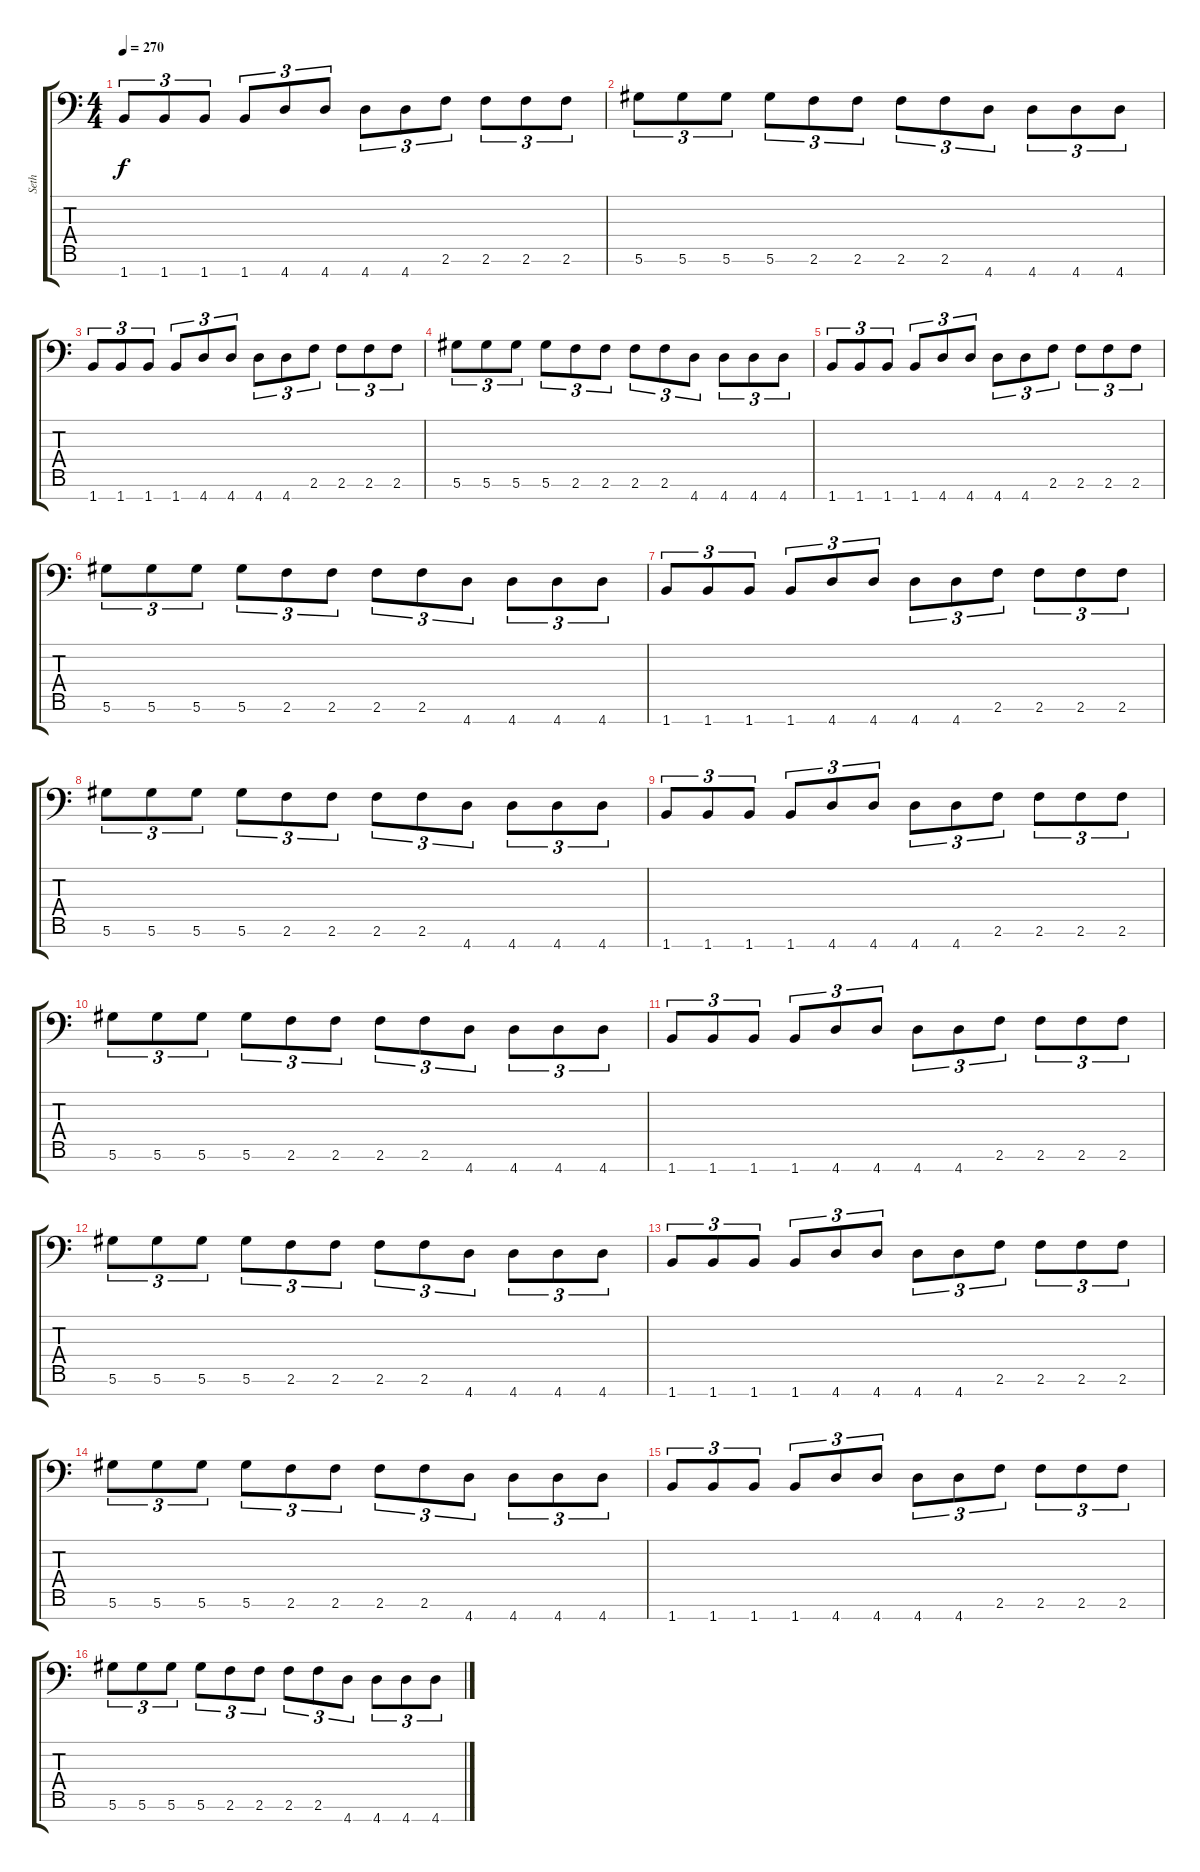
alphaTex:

\track ("Seth" "Seth") {instrument distortionguitar}
\staff {score tabs}
\tuning (Eb4 Bb3 Gb3 Db3 Ab2 Eb2 Bb1) {hide}
\ts (4 4)
\tempo 270
\clef f4
\ks c
1.7.8{tu (3 2) dy f} 1.7.8{tu (3 2)} 1.7.8{tu (3 2)} 1.7.8{tu (3 2)} 4.7.8{tu (3 2)} 4.7.8{tu (3 2)} 4.7.8{tu (3 2)} 4.7.8{tu (3 2)} 2.6.8{tu (3 2)} 2.6.8{tu (3 2)} 2.6.8{tu (3 2)} 2.6.8{tu (3 2)} |
5.6.8{tu (3 2)} 5.6.8{tu (3 2)} 5.6.8{tu (3 2)} 5.6.8{tu (3 2)} 2.6.8{tu (3 2)} 2.6.8{tu (3 2)} 2.6.8{tu (3 2)} 2.6.8{tu (3 2)} 4.7.8{tu (3 2)} 4.7.8{tu (3 2)} 4.7.8{tu (3 2)} 4.7.8{tu (3 2)} |
1.7.8{tu (3 2)} 1.7.8{tu (3 2)} 1.7.8{tu (3 2)} 1.7.8{tu (3 2)} 4.7.8{tu (3 2)} 4.7.8{tu (3 2)} 4.7.8{tu (3 2)} 4.7.8{tu (3 2)} 2.6.8{tu (3 2)} 2.6.8{tu (3 2)} 2.6.8{tu (3 2)} 2.6.8{tu (3 2)} |
5.6.8{tu (3 2)} 5.6.8{tu (3 2)} 5.6.8{tu (3 2)} 5.6.8{tu (3 2)} 2.6.8{tu (3 2)} 2.6.8{tu (3 2)} 2.6.8{tu (3 2)} 2.6.8{tu (3 2)} 4.7.8{tu (3 2)} 4.7.8{tu (3 2)} 4.7.8{tu (3 2)} 4.7.8{tu (3 2)} |
1.7.8{tu (3 2)} 1.7.8{tu (3 2)} 1.7.8{tu (3 2)} 1.7.8{tu (3 2)} 4.7.8{tu (3 2)} 4.7.8{tu (3 2)} 4.7.8{tu (3 2)} 4.7.8{tu (3 2)} 2.6.8{tu (3 2)} 2.6.8{tu (3 2)} 2.6.8{tu (3 2)} 2.6.8{tu (3 2)} |
5.6.8{tu (3 2)} 5.6.8{tu (3 2)} 5.6.8{tu (3 2)} 5.6.8{tu (3 2)} 2.6.8{tu (3 2)} 2.6.8{tu (3 2)} 2.6.8{tu (3 2)} 2.6.8{tu (3 2)} 4.7.8{tu (3 2)} 4.7.8{tu (3 2)} 4.7.8{tu (3 2)} 4.7.8{tu (3 2)} |
1.7.8{tu (3 2)} 1.7.8{tu (3 2)} 1.7.8{tu (3 2)} 1.7.8{tu (3 2)} 4.7.8{tu (3 2)} 4.7.8{tu (3 2)} 4.7.8{tu (3 2)} 4.7.8{tu (3 2)} 2.6.8{tu (3 2)} 2.6.8{tu (3 2)} 2.6.8{tu (3 2)} 2.6.8{tu (3 2)} |
5.6.8{tu (3 2)} 5.6.8{tu (3 2)} 5.6.8{tu (3 2)} 5.6.8{tu (3 2)} 2.6.8{tu (3 2)} 2.6.8{tu (3 2)} 2.6.8{tu (3 2)} 2.6.8{tu (3 2)} 4.7.8{tu (3 2)} 4.7.8{tu (3 2)} 4.7.8{tu (3 2)} 4.7.8{tu (3 2)} |
1.7.8{tu (3 2)} 1.7.8{tu (3 2)} 1.7.8{tu (3 2)} 1.7.8{tu (3 2)} 4.7.8{tu (3 2)} 4.7.8{tu (3 2)} 4.7.8{tu (3 2)} 4.7.8{tu (3 2)} 2.6.8{tu (3 2)} 2.6.8{tu (3 2)} 2.6.8{tu (3 2)} 2.6.8{tu (3 2)} |
5.6.8{tu (3 2)} 5.6.8{tu (3 2)} 5.6.8{tu (3 2)} 5.6.8{tu (3 2)} 2.6.8{tu (3 2)} 2.6.8{tu (3 2)} 2.6.8{tu (3 2)} 2.6.8{tu (3 2)} 4.7.8{tu (3 2)} 4.7.8{tu (3 2)} 4.7.8{tu (3 2)} 4.7.8{tu (3 2)} |
1.7.8{tu (3 2)} 1.7.8{tu (3 2)} 1.7.8{tu (3 2)} 1.7.8{tu (3 2)} 4.7.8{tu (3 2)} 4.7.8{tu (3 2)} 4.7.8{tu (3 2)} 4.7.8{tu (3 2)} 2.6.8{tu (3 2)} 2.6.8{tu (3 2)} 2.6.8{tu (3 2)} 2.6.8{tu (3 2)} |
5.6.8{tu (3 2)} 5.6.8{tu (3 2)} 5.6.8{tu (3 2)} 5.6.8{tu (3 2)} 2.6.8{tu (3 2)} 2.6.8{tu (3 2)} 2.6.8{tu (3 2)} 2.6.8{tu (3 2)} 4.7.8{tu (3 2)} 4.7.8{tu (3 2)} 4.7.8{tu (3 2)} 4.7.8{tu (3 2)} |
1.7.8{tu (3 2)} 1.7.8{tu (3 2)} 1.7.8{tu (3 2)} 1.7.8{tu (3 2)} 4.7.8{tu (3 2)} 4.7.8{tu (3 2)} 4.7.8{tu (3 2)} 4.7.8{tu (3 2)} 2.6.8{tu (3 2)} 2.6.8{tu (3 2)} 2.6.8{tu (3 2)} 2.6.8{tu (3 2)} |
5.6.8{tu (3 2)} 5.6.8{tu (3 2)} 5.6.8{tu (3 2)} 5.6.8{tu (3 2)} 2.6.8{tu (3 2)} 2.6.8{tu (3 2)} 2.6.8{tu (3 2)} 2.6.8{tu (3 2)} 4.7.8{tu (3 2)} 4.7.8{tu (3 2)} 4.7.8{tu (3 2)} 4.7.8{tu (3 2)} |
1.7.8{tu (3 2)} 1.7.8{tu (3 2)} 1.7.8{tu (3 2)} 1.7.8{tu (3 2)} 4.7.8{tu (3 2)} 4.7.8{tu (3 2)} 4.7.8{tu (3 2)} 4.7.8{tu (3 2)} 2.6.8{tu (3 2)} 2.6.8{tu (3 2)} 2.6.8{tu (3 2)} 2.6.8{tu (3 2)} |
5.6.8{tu (3 2)} 5.6.8{tu (3 2)} 5.6.8{tu (3 2)} 5.6.8{tu (3 2)} 2.6.8{tu (3 2)} 2.6.8{tu (3 2)} 2.6.8{tu (3 2)} 2.6.8{tu (3 2)} 4.7.8{tu (3 2)} 4.7.8{tu (3 2)} 4.7.8{tu (3 2)} 4.7.8{tu (3 2)}
